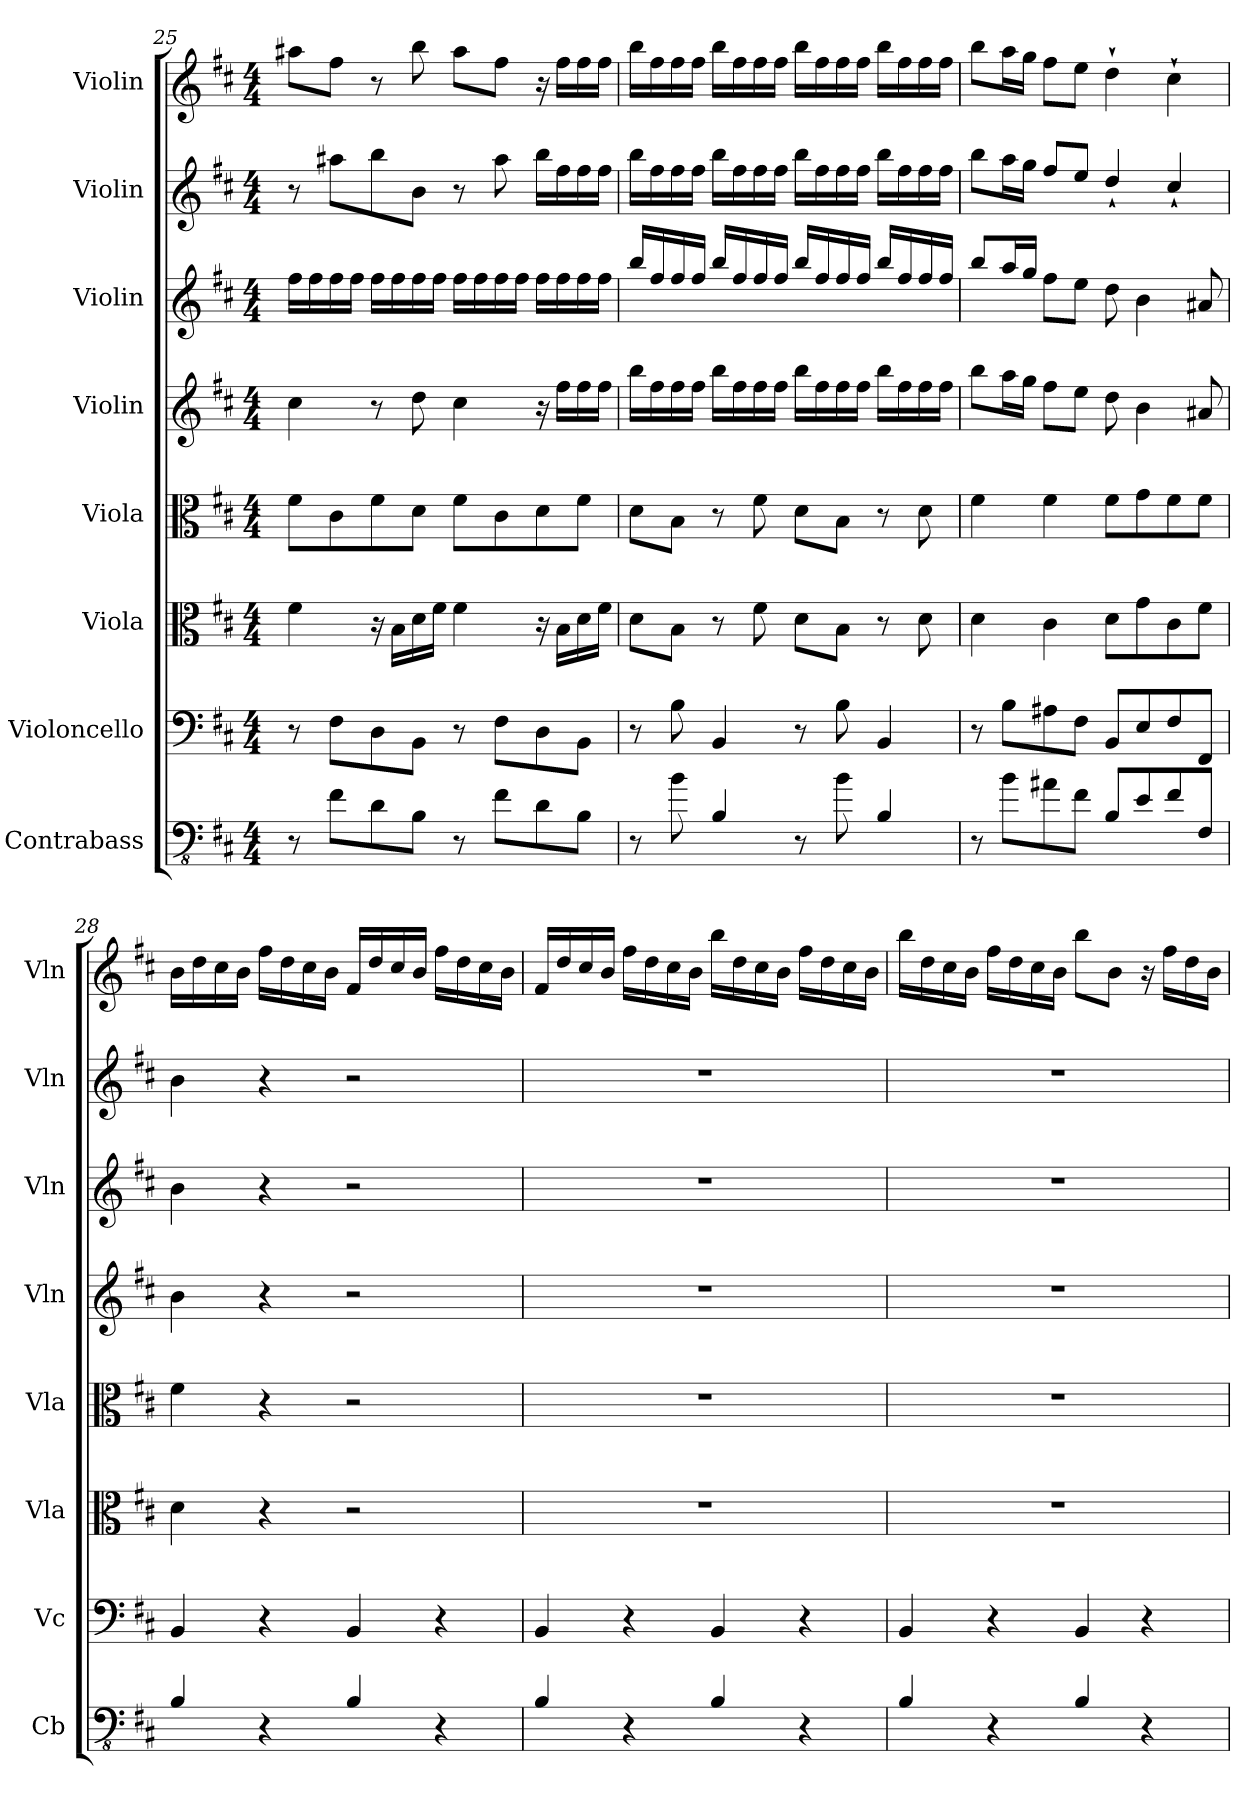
**kern	**kern	**kern	**kern	**kern	**kern	**kern	**kern
*part8	*part7	*part6	*part5	*part4	*part3	*part2	*part1
*staff8	*staff7	*staff6	*staff5	*staff4	*staff3	*staff2	*staff1
*I"Contrabass	*I"Violoncello	*I"Viola	*I"Viola	*I"Violin	*I"Violin	*I"Violin	*I"Violin
*I'Cb	*I'Vc	*I'Vla	*I'Vla	*I'Vln	*I'Vln	*I'Vln	*I'Vln
!!LO:PB:g=z
*clefFv4	*clefF4	*clefC3	*clefC3	*clefG2	*clefG2	*clefG2	*clefG2
*ITrd7c12	*	*	*	*	*	*	*
*k[f#c#]	*k[f#c#]	*k[f#c#]	*k[f#c#]	*k[f#c#]	*k[f#c#]	*k[f#c#]	*k[f#c#]
*M4/4	*M4/4	*M4/4	*M4/4	*M4/4	*M4/4	*M4/4	*M4/4
=25	=25	=25	=25	=25	=25	=25	=25
8r	8r	4f#\	8f#\L	4cc#\	16ff#\LL	8r	8aa#X\L
.	.	.	.	.	16ff#\	.	.
8FF#\L	8F#\L	.	8c#\	.	16ff#\	8aa#X\L	8ff#\J
.	.	.	.	.	16ff#\JJ	.	.
8DD\	8D\	16r	8f#\	8r	16ff#\LL	8bb\	8r
.	.	16B\LL	.	.	16ff#\	.	.
8BBB\J	8BB\J	16d\	8d\J	8dd\	16ff#\	8b\J	8bb\
.	.	16f#\JJ	.	.	16ff#\JJ	.	.
8r	8r	4f#\	8f#\L	4cc#\	16ff#\LL	8r	8aa#\L
.	.	.	.	.	16ff#\	.	.
8FF#\L	8F#\L	.	8c#\	.	16ff#\	8aa#\	8ff#\J
.	.	.	.	.	16ff#\JJ	.	.
8DD\	8D\	16r	8d\	16r	16ff#\LL	16bb\LL	16r
.	.	16B\LL	.	16ff#\LL	16ff#\	16ff#\	16ff#\LL
8BBB\J	8BB\J	16d\	8f#\J	16ff#\	16ff#\	16ff#\	16ff#\
.	.	16f#\JJ	.	16ff#\JJ	16ff#\JJ	16ff#\JJ	16ff#\JJ
=26	=26	=26	=26	=26	=26	=26	=26
8r	8r	8d\L	8d\L	16bb\LL	16bb/LL	16bb\LL	16bb\LL
.	.	.	.	16ff#\	16ff#/	16ff#\	16ff#\
8BB\	8B\	8B\J	8B\J	16ff#\	16ff#/	16ff#\	16ff#\
.	.	.	.	16ff#\JJ	16ff#/JJ	16ff#\JJ	16ff#\JJ
4BBB/	4BB/	8r	8r	16bb\LL	16bb/LL	16bb\LL	16bb\LL
.	.	.	.	16ff#\	16ff#/	16ff#\	16ff#\
.	.	8f#\	8f#\	16ff#\	16ff#/	16ff#\	16ff#\
.	.	.	.	16ff#\JJ	16ff#/JJ	16ff#\JJ	16ff#\JJ
8r	8r	8d\L	8d\L	16bb\LL	16bb/LL	16bb\LL	16bb\LL
.	.	.	.	16ff#\	16ff#/	16ff#\	16ff#\
8BB\	8B\	8B\J	8B\J	16ff#\	16ff#/	16ff#\	16ff#\
.	.	.	.	16ff#\JJ	16ff#/JJ	16ff#\JJ	16ff#\JJ
4BBB/	4BB/	8r	8r	16bb\LL	16bb/LL	16bb\LL	16bb\LL
.	.	.	.	16ff#\	16ff#/	16ff#\	16ff#\
.	.	8d\	8d\	16ff#\	16ff#/	16ff#\	16ff#\
.	.	.	.	16ff#\JJ	16ff#/JJ	16ff#\JJ	16ff#\JJ
=27	=27	=27	=27	=27	=27	=27	=27
8r	8r	4d\	4f#\	8bb\L	8bb/L	8bb\L	8bb\L
8BB\L	8B\L	.	.	16aa\L	16aa/L	16aa\L	16aa\L
.	.	.	.	16gg\JJ	16gg/JJ	16gg\JJ	16gg\JJ
8AA#X\	8A#X\	4c#\	4f#\	8ff#\L	8ff#\L	8ff#/L	8ff#\L
8FF#\J	8F#\J	.	.	8ee\J	8ee\J	8ee/J	8ee\J
8BBB/L	8BB/L	8d\L	8f#\L	8dd\	8dd\	4dd`/	4dd`\
8EE/	8E/	8g\	8g\	4b\	4b\	.	.
8FF#/	8F#/	8c#\	8f#\	.	.	4cc#`/	4cc#`\
8FFF#/J	8FF#/J	8f#\J	8f#\J	8a#X/	8a#X/	.	.
!!LO:PB:g=z
=28	=28	=28	=28	=28	=28	=28	=28
4BBB/	4BB/	4d\	4f#\	4b\	4b\	4b\	16b\LL
.	.	.	.	.	.	.	16dd\
.	.	.	.	.	.	.	16cc#\
.	.	.	.	.	.	.	16b\JJ
4r	4r	4r	4r	4r	4r	4r	16ff#\LL
.	.	.	.	.	.	.	16dd\
.	.	.	.	.	.	.	16cc#\
.	.	.	.	.	.	.	16b\JJ
4BBB/	4BB/	2r	2r	2r	2r	2r	16f#/LL
.	.	.	.	.	.	.	16dd/
.	.	.	.	.	.	.	16cc#/
.	.	.	.	.	.	.	16b/JJ
4r	4r	.	.	.	.	.	16ff#\LL
.	.	.	.	.	.	.	16dd\
.	.	.	.	.	.	.	16cc#\
.	.	.	.	.	.	.	16b\JJ
=29	=29	=29	=29	=29	=29	=29	=29
4BBB/	4BB/	1r	1r	1r	1r	1r	16f#/LL
.	.	.	.	.	.	.	16dd/
.	.	.	.	.	.	.	16cc#/
.	.	.	.	.	.	.	16b/JJ
4r	4r	.	.	.	.	.	16ff#\LL
.	.	.	.	.	.	.	16dd\
.	.	.	.	.	.	.	16cc#\
.	.	.	.	.	.	.	16b\JJ
4BBB/	4BB/	.	.	.	.	.	16bb\LL
.	.	.	.	.	.	.	16dd\
.	.	.	.	.	.	.	16cc#\
.	.	.	.	.	.	.	16b\JJ
4r	4r	.	.	.	.	.	16ff#\LL
.	.	.	.	.	.	.	16dd\
.	.	.	.	.	.	.	16cc#\
.	.	.	.	.	.	.	16b\JJ
=30	=30	=30	=30	=30	=30	=30	=30
4BBB/	4BB/	1r	1r	1r	1r	1r	16bb\LL
.	.	.	.	.	.	.	16dd\
.	.	.	.	.	.	.	16cc#\
.	.	.	.	.	.	.	16b\JJ
4r	4r	.	.	.	.	.	16ff#\LL
.	.	.	.	.	.	.	16dd\
.	.	.	.	.	.	.	16cc#\
.	.	.	.	.	.	.	16b\JJ
4BBB/	4BB/	.	.	.	.	.	8bb\L
.	.	.	.	.	.	.	8b\J
4r	4r	.	.	.	.	.	16r
.	.	.	.	.	.	.	16ff#\LL
.	.	.	.	.	.	.	16dd\
.	.	.	.	.	.	.	16b\JJ
=	=	=	=	=	=	=	=
*-	*-	*-	*-	*-	*-	*-	*-
